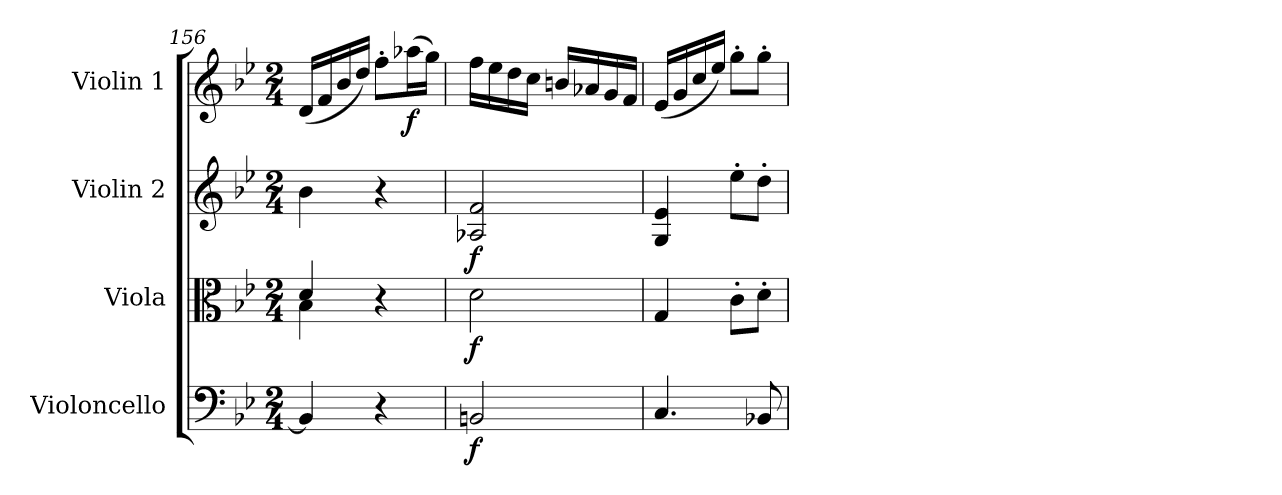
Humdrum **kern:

**kern	**dynam	**kern	**dynam	**kern	**dynam	**kern	**dynam
*part4	*part4	*part3	*part3	*part2	*part2	*part1	*part1
*staff4	*staff4	*staff3	*staff3	*staff2	*staff2	*staff1	*staff1
*I"Violoncello	*	*I"Viola	*	*I"Violin 2	*	*I"Violin 1	*
*I'Vc	*	*I'Vla	*	*I'Vln	*	*I'Vln	*
*clefF4	*	*clefC3	*	*clefG2	*	*clefG2	*
*k[b-e-]	*	*k[b-e-]	*	*k[b-e-]	*	*k[b-e-]	*
*M2/4	*	*M2/4	*	*M2/4	*	*M2/4	*
=156	=156	=156	=156	=156	=156	=156	=156
*	*	*^	*	*	*	*	*
4BB-/]	.	4d/	4B-\	.	4b-\	.	(16d/LL	.
.	.	.	.	.	.	.	16f/	.
.	.	.	.	.	.	.	16b-/	.
.	.	.	.	.	.	.	16dd/JJ)	.
4r	.	4r	4ryy	.	4r	.	8ff'\L	.
!	!	!	!	!	!	!	!	!LO:DY:b
.	.	.	.	.	.	.	(16aa-X\L	f
.	.	.	.	.	.	.	16gg\JJ)	.
*	*	*v	*v	*	*	*	*	*
=157	=157	=157	=157	=157	=157	=157	=157
!	!LO:DY:b	!	!LO:DY:b	!	!LO:DY:b	!	!
2BBn/	f	2d\	f	2A-X/ 2f/	f	16ff\LL	.
.	.	.	.	.	.	16ee-\	.
.	.	.	.	.	.	16dd\	.
.	.	.	.	.	.	16cc\JJ	.
.	.	.	.	.	.	16bn/LL	.
.	.	.	.	.	.	16a-X/	.
.	.	.	.	.	.	16g/	.
.	.	.	.	.	.	16f/JJ	.
=158	=158	=158	=158	=158	=158	=158	=158
4.C/	.	4G/	.	4G/ 4e-/	.	(16e-/LL	.
.	.	.	.	.	.	16g/	.
.	.	.	.	.	.	16cc/	.
.	.	.	.	.	.	16ee-/JJ)	.
.	.	8c'\L	.	8ee-'\L	.	8gg'\L	.
8BB-X/	.	8d'\J	.	8dd'\J	.	8gg'\J	.
=	=	=	=	=	=	=	=
*-	*-	*-	*-	*-	*-	*-	*-
